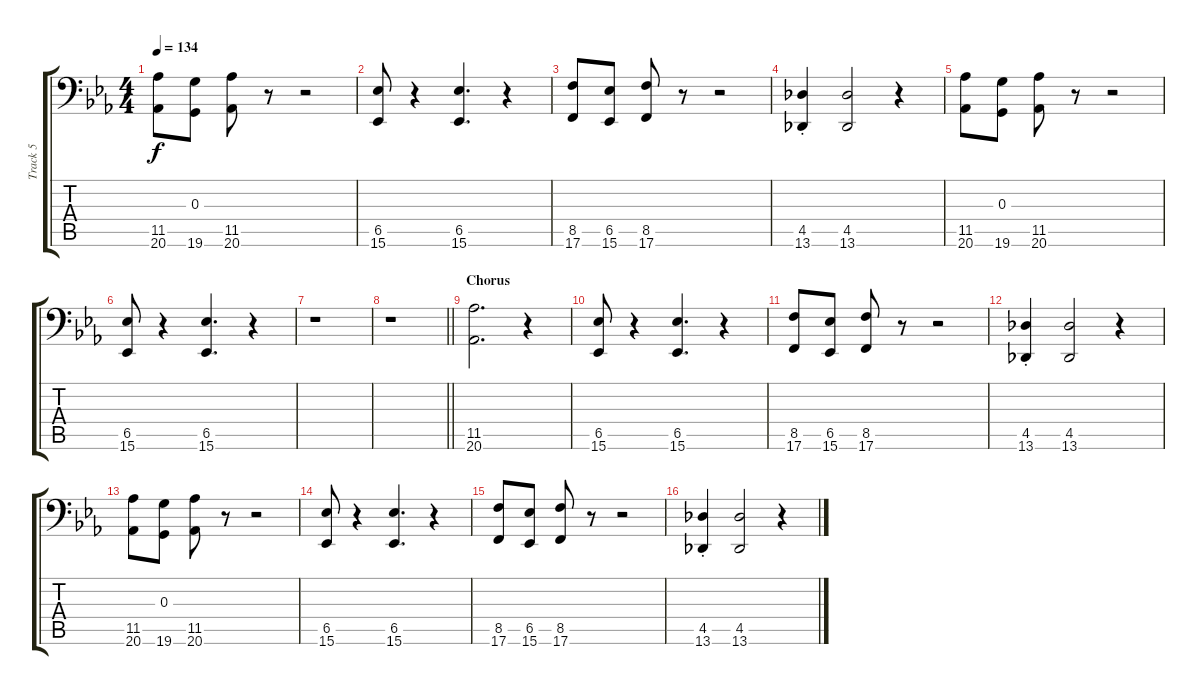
\track ("Track 5" "Track 5") {instrument synthbass2}
\staff {score tabs}
\tuning (E3 B2 G2 D2 A1 C0) {hide}
\ts (4 4)
\tempo 134
\clef f4
\ks eb
(11.5 20.6).8{dy f} (0.3 19.6).8 (11.5 20.6).8 r.8 r.2 |
(6.5 15.6).8 r.4 (6.5 15.6).4{d} r.4 |
(8.5 17.6).8 (6.5 15.6).8 (8.5 17.6).8 r.8 r.2 |
(4.5{st} 13.6{st}).4 (4.5 13.6).2 r.4 |
(11.5 20.6).8 (0.3 19.6).8 (11.5 20.6).8 r.8 r.2 |
(6.5 15.6).8 r.4 (6.5 15.6).4{d} r.4 |
r.1 |
\barLineRight lightlight
r.1 |
\section ("" "Chorus")
(11.5 20.6).2{d} r.4 |
(6.5 15.6).8 r.4 (6.5 15.6).4{d} r.4 |
(8.5 17.6).8 (6.5 15.6).8 (8.5 17.6).8 r.8 r.2 |
(4.5{st} 13.6{st}).4 (4.5 13.6).2 r.4 |
(11.5 20.6).8 (0.3 19.6).8 (11.5 20.6).8 r.8 r.2 |
(6.5 15.6).8 r.4 (6.5 15.6).4{d} r.4 |
(8.5 17.6).8 (6.5 15.6).8 (8.5 17.6).8 r.8 r.2 |
(4.5{st} 13.6{st}).4 (4.5 13.6).2 r.4
